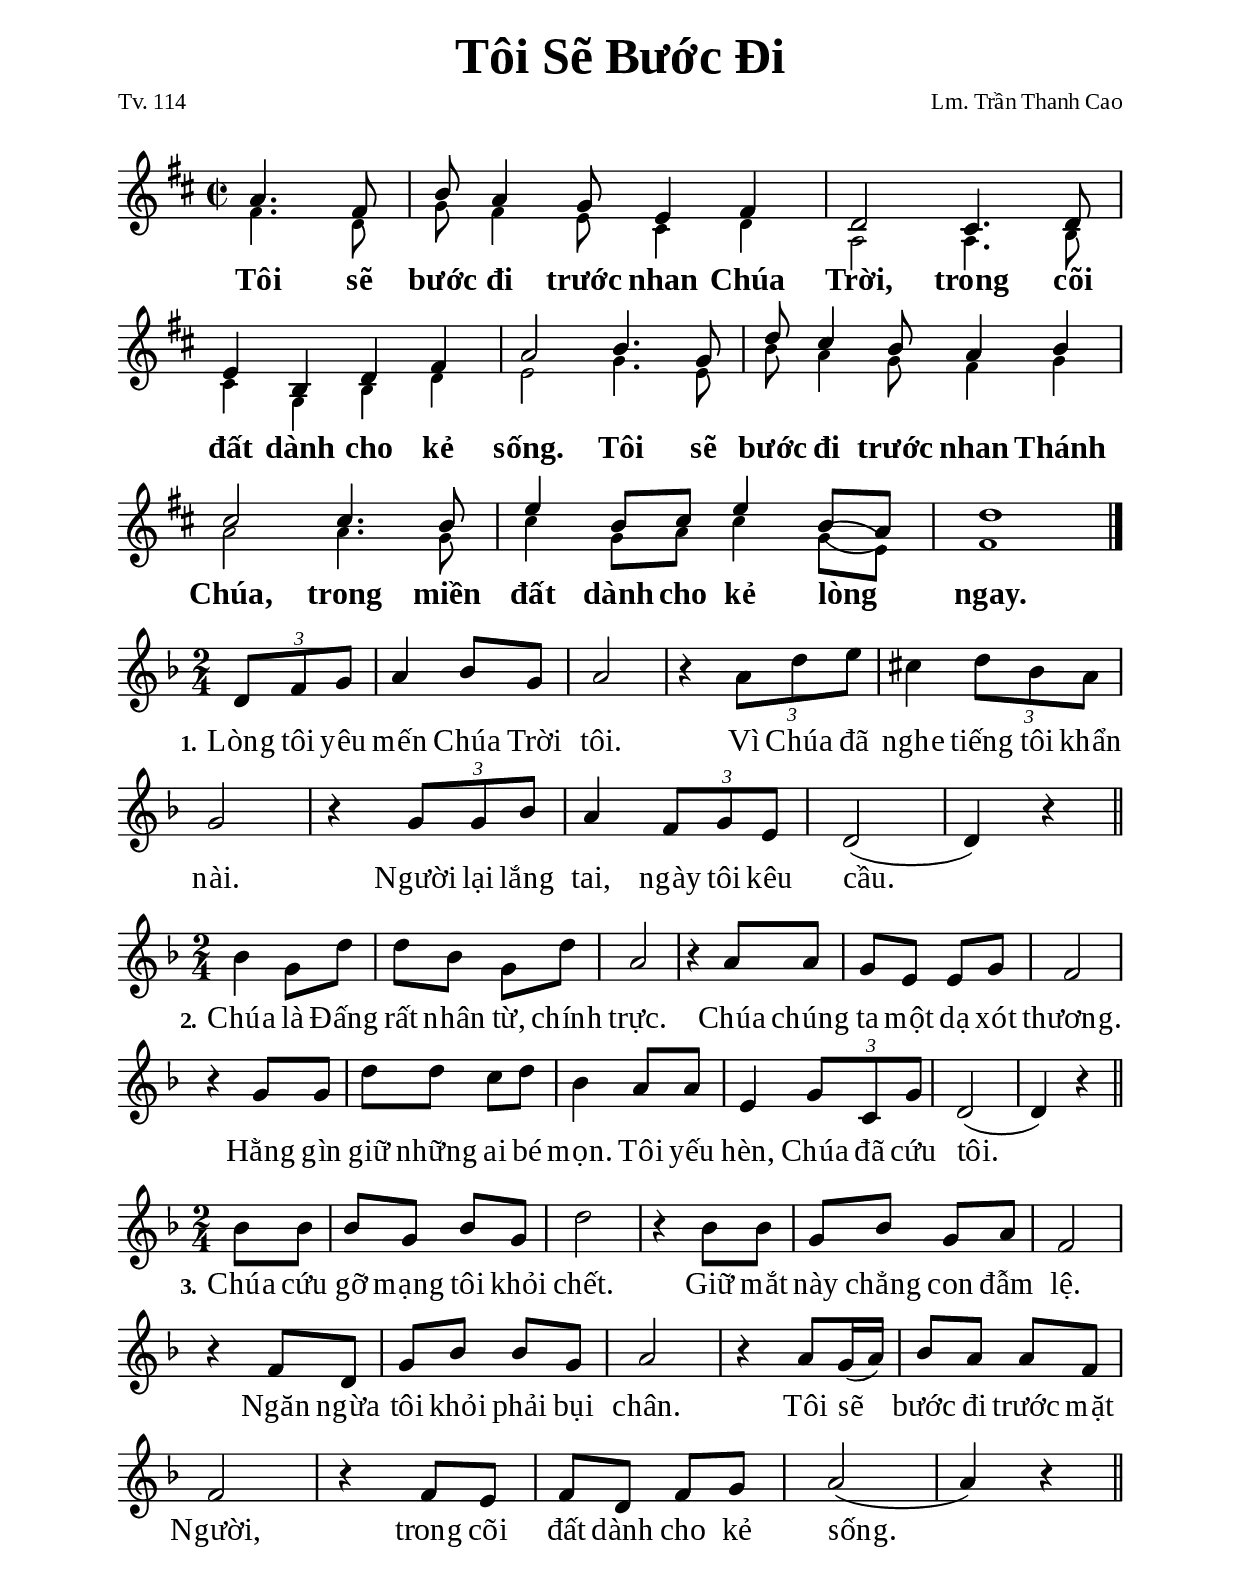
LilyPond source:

% Cài đặt chung
\version "2.20.0"
\include "english.ly"

\header {
  title = \markup { \fontsize #3 "Tôi Sẽ Bước Đi" }
  poet = "Tv. 114"
  composer = "Lm. Trần Thanh Cao"
  arranger = " "
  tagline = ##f
}

\paper {
  #(set-paper-size "a4")
  top-margin = 10\mm
  bottom-margin = 10\mm
  left-margin = 20\mm
  right-margin = 20\mm
  indent = #0
  #(define fonts
    (make-pango-font-tree
      "Liberation Serif"
      "Liberation Serif"
      "Liberation Serif"
      (/ 20 20)))
  page-count = #1
}

% Nhạc điệp khúc
nhacDiepKhucSop = \relative c'' {
  \partial 2 a4. fs8 |
  b a4 g8 e4 fs |
  d2 cs4. d8 |
  e4 b d fs |
  a2 b4. g8 |
  d' cs4 b8 a4 b |
  cs2 cs4. b8 |
  e4 b8 cs e4 b8 _(a) |
  d1 \bar "|."
}

nhacDiepKhucBas = \relative c' {
  \partial 2 fs4. d8 |
  g8 fs4 e8 cs4 d |
  a2 a4. b8 |
  cs4 g b d |
  e2 g4. e8 |
  b' a4 g8 fs4 g |
  a2 a4. g8 |
  cs4 g8 a cs4 g8 ^(e) |
  fs1
}

% Nhạc phiên khúc
nhacPhienKhucMot = \relative c' {
  \partial 4 \tuplet 3/2 { d8 f g } |
  a4 bf8 g |
  a2 |
  r4 \tuplet 3/2 { a8 d e } |
  cs4 \tuplet 3/2 { d8 bf a } |
  g2 |
  r4 \tuplet 3/2 { g8 g bf } |
  a4 \tuplet 3/2 { f8 g e } |
  d2 ( 
  d4) r \bar "||"
}

nhacPhienKhucHai = \relative c'' {
  bf4 g8 d' |
  d bf g d' |
  a2 |
  r4 a8 a |
  g e e g |
  f2 
  r4 g8 g |
  d' d c d |
  bf4 a8 a |
  e4 \tuplet 3/2 { g8 c, g' } |
  d2 ( |
  d4) r \bar "||"
}

nhacPhienKhucBa = \relative c'' {
  \partial 4 bf8 bf |
  bf g bf g |
  d'2 |
  r4 bf8 bf |
  g bf g a |
  f2 |
  r4 f8 d |
  g bf bf g |
  a2 |
  r4 a8 g16 (a) |
  bf8 a a f |
  f2 |
  r4 f8 e |
  f d f g |
  a2 ( |
  a4) r \bar "||"
}

% Lời điệp khúc
loiDiepKhuc = \lyricmode {
  Tôi sẽ bước đi trước nhan Chúa Trời,
  trong cõi đất dành cho kẻ sống.
  Tôi sẽ bước đi trước nhan Thánh Chúa,
  trong miền đất dành cho kẻ lòng ngay.
}

% Lời phiên khúc
loiPhienKhucMot = \lyricmode {
  \set stanza = #"1."
  Lòng tôi yêu mến Chúa Trời tôi.
  Vì Chúa đã nghe tiếng tôi khẩn nài.
  Người lại lắng tai, ngày tôi kêu cầu.
}

loiPhienKhucHai = \lyricmode {
  \set stanza = #"2."
  Chúa là Đấng rất nhân từ, chính trực.
  Chúa chúng ta một dạ xót thương.
  Hằng gìn giữ những ai bé mọn.
  Tôi yếu hèn, Chúa đã cứu tôi.
}

loiPhienKhucBa = \lyricmode {
  \set stanza = #"3."
  Chúa cứu gỡ mạng tôi khỏi chết.
  Giữ mắt này chẳng con đẫm lệ.
  Ngăn ngừa tôi khỏi phải bụi chân.
  Tôi sẽ bước đi trước mặt Người,
  trong cõi đất dành cho kẻ sống.
}


% Dàn trang
\score {
  \new ChoirStaff <<
    \new Staff = diepKhuc \with {
        \consists "Merge_rests_engraver"
        \magnifyStaff #(magstep +1)
      }
      <<
      \new Voice = beSop {
        \voiceOne \key d \major \time 2/2 \nhacDiepKhucSop
      }
      \new Voice = beBas {
        \override NoteHead.font-size = #-2
        \voiceTwo \key d \major \time 2/2 \nhacDiepKhucBas
      }
    >>
    \new Lyrics \lyricsto beSop \loiDiepKhuc
  >>
  \layout {
    \override Lyrics.LyricText.font-series = #'bold
    \override Lyrics.LyricText.font-size = #+3
    \override Lyrics.LyricSpace.minimum-distance = #0.5
    \override Score.BarNumber.break-visibility = ##(#f #f #f)
    \override Score.SpacingSpanner.uniform-stretching = ##t
  }
}

\score {
  \new ChoirStaff <<
    \new Staff = phienKhuc \with {
        \magnifyStaff #(magstep +1)
      }
      <<
      \new Voice = beSop {
        \key f \major \time 2/4 \nhacPhienKhucMot
      }
    >>
    \new Lyrics \lyricsto beSop \loiPhienKhucMot
  >>
  \layout {
    %\override Staff.TimeSignature.transparent = ##t
    \override Lyrics.LyricText.font-size = #+3
    \override Lyrics.LyricSpace.minimum-distance = #0.5
    \override Score.BarNumber.break-visibility = ##(#f #f #f)
    \override Score.SpacingSpanner.uniform-stretching = ##t
  }
}

\score {
  \new ChoirStaff <<
    \new Staff = phienKhuc \with {
        \magnifyStaff #(magstep +1)
      }
      <<
      \new Voice = beSop {
        \key f \major \time 2/4 \nhacPhienKhucHai
      }
    >>
    \new Lyrics \lyricsto beSop \loiPhienKhucHai
  >>
  \layout {
    %\override Staff.TimeSignature.transparent = ##t
    \override Lyrics.LyricText.font-size = #+3
    \override Lyrics.LyricSpace.minimum-distance = #0.5
    \override Score.BarNumber.break-visibility = ##(#f #f #f)
    \override Score.SpacingSpanner.uniform-stretching = ##t
  }
}

\score {
  \new ChoirStaff <<
    \new Staff = phienKhuc \with {
        \magnifyStaff #(magstep +1)
      }
      <<
      \new Voice = beSop {
        \key f \major \time 2/4 \nhacPhienKhucBa
      }
    >>
    \new Lyrics \lyricsto beSop \loiPhienKhucBa
  >>
  \layout {
    %\override Staff.TimeSignature.transparent = ##t
    \override Lyrics.LyricText.font-size = #+3
    \override Lyrics.LyricSpace.minimum-distance = #0.5
    \override Score.BarNumber.break-visibility = ##(#f #f #f)
    \override Score.SpacingSpanner.uniform-stretching = ##t
  }
}
